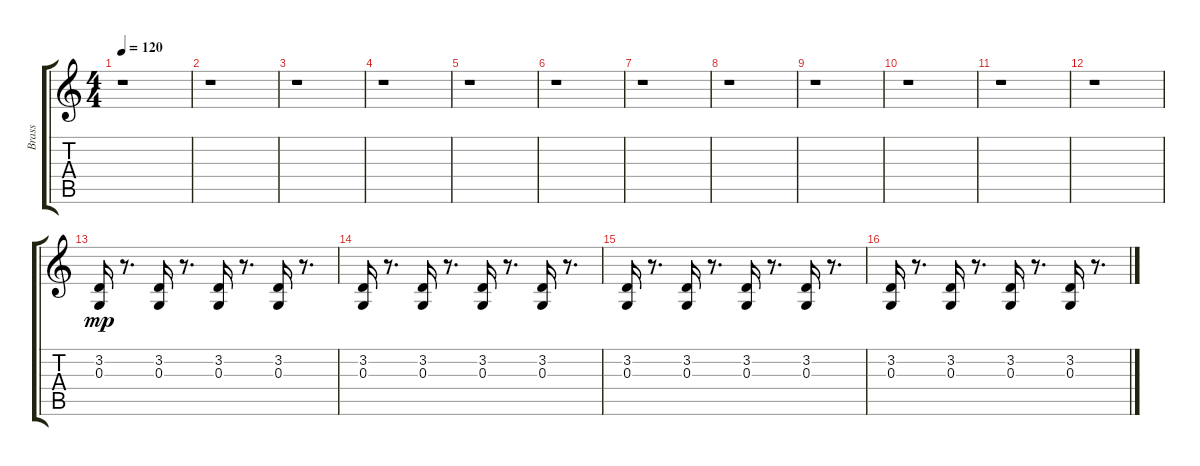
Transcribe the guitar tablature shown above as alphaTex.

\track ("Brass" "Brass") {instrument trumpet}
\staff {score tabs}
\tuning (E4 B3 G3 D3 A2 E2) {hide}
\ts (4 4)
\tempo 120
\clef g2
\ks c
r.1{dy mp} |
r.1 |
r.1 |
r.1 |
r.1 |
r.1 |
r.1 |
r.1 |
r.1 |
r.1 |
r.1 |
r.1 |
(3.2 0.3).16 r.8{d} (3.2 0.3).16 r.8{d} (3.2 0.3).16 r.8{d} (3.2 0.3).16 r.8{d} |
(3.2 0.3).16 r.8{d} (3.2 0.3).16 r.8{d} (3.2 0.3).16 r.8{d} (3.2 0.3).16 r.8{d} |
(3.2 0.3).16 r.8{d} (3.2 0.3).16 r.8{d} (3.2 0.3).16 r.8{d} (3.2 0.3).16 r.8{d} |
(3.2 0.3).16 r.8{d} (3.2 0.3).16 r.8{d} (3.2 0.3).16 r.8{d} (3.2 0.3).16 r.8{d}
